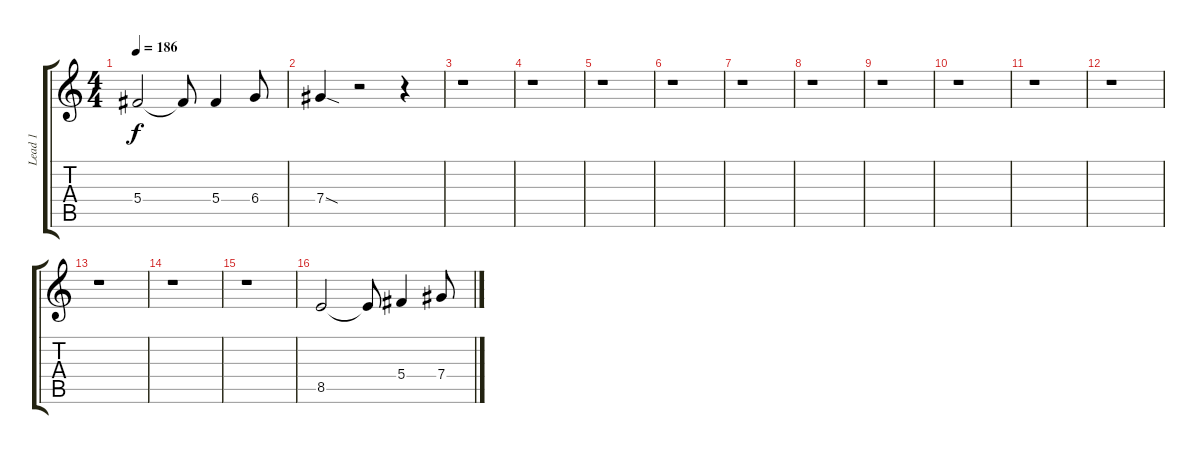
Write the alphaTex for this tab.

\track ("Lead 1" "Lead 1") {instrument distortionguitar}
\staff {score tabs}
\tuning (Eb4 Bb3 Gb3 Db3 Ab2 Eb2) {hide}
\ts (4 4)
\tempo 186
\clef g2
\ks c
5.4.2{dy f} 5.4{t}.8 5.4.4 6.4.8 |
7.4{sod}.4 r.2 r.4 |
r.1 |
r.1 |
r.1 |
r.1 |
r.1 |
r.1 |
r.1 |
r.1 |
r.1 |
r.1 |
r.1 |
r.1 |
r.1 |
8.5.2 8.5{t}.8 5.4.4 7.4.8
